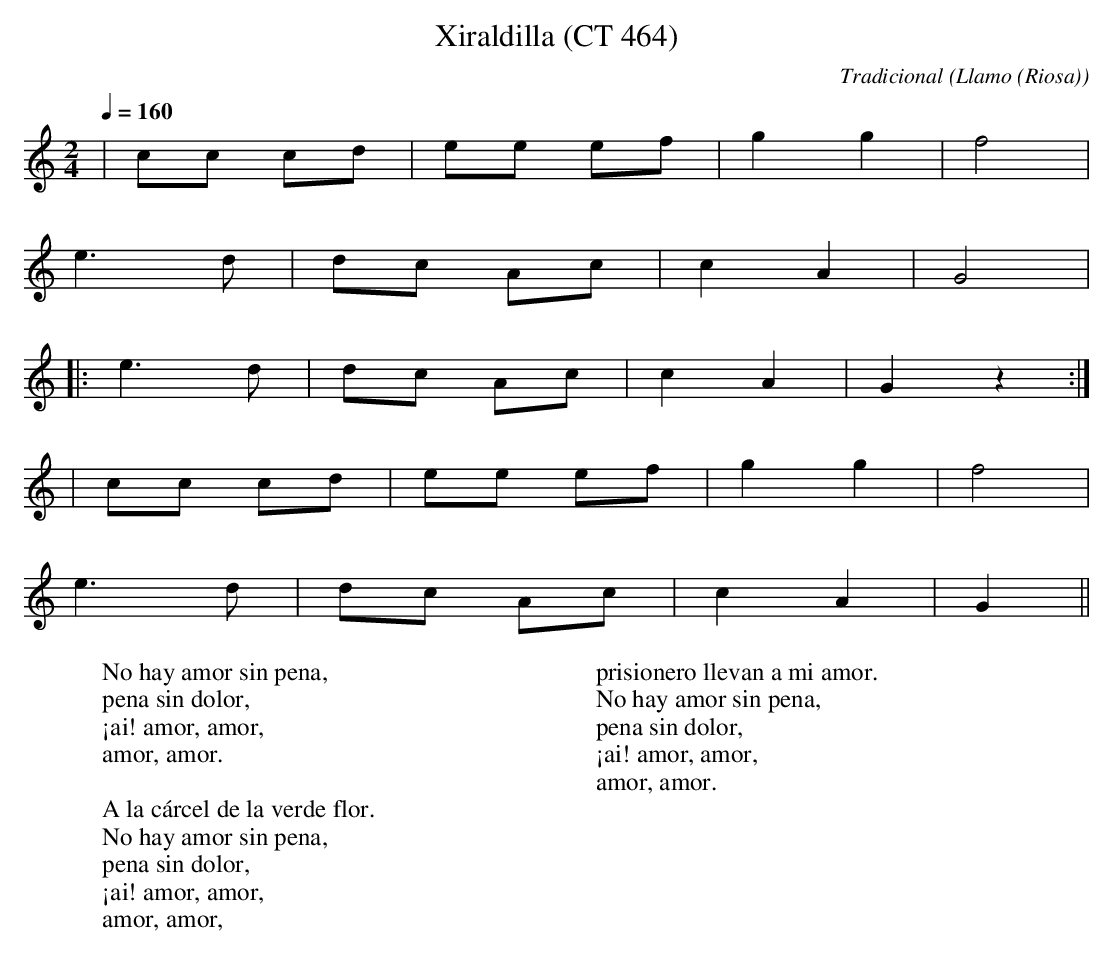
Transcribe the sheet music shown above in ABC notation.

X:1
T:Xiraldilla (CT 464)
C:Tradicional
O:Llamo (Riosa)
M:2/4
L:1/8
Q:1/4=160
K:C
|cc cd|ee ef|g2 g2|f4|
e3 d|dc Ac|c2 A2|G4|
|: e3 d|dc Ac|c2 A2|G2 z2 :|
|cc cd|ee ef|g2 g2|f4|
e3 d|dc Ac|c2 A2|G2 ||
W:No hay amor sin pena,
W:pena sin dolor,
W:¡ai! amor, amor,
W:amor, amor.
W:
W:A la cárcel de la verde flor.
W:No hay amor sin pena,
W:pena sin dolor,
W:¡ai! amor, amor,
W:amor, amor,
W:
W:prisionero llevan a mi amor.
W:No hay amor sin pena,
W:pena sin dolor,
W:¡ai! amor, amor,
W:amor, amor.
W:
